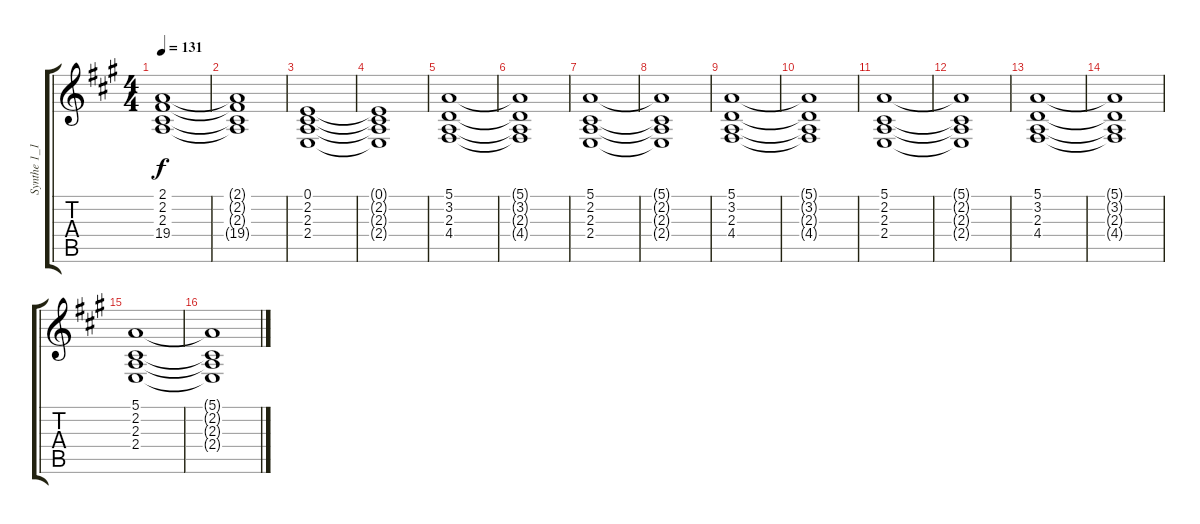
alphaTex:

\track ("Synthe 1_1" "Synthe 1_1") {instrument synthstrings1}
\staff {score tabs}
\tuning (E4 B3 G3 D3 A2 E2) {hide}
\ts (4 4)
\tempo 131
\clef g2
\ks a
(2.1 2.2 2.3 19.4).1{dy f} |
(2.1{t} 2.2{t} 2.3{t} 19.4{t}).1 |
(0.1 2.2 2.3 2.4).1 |
(0.1{t} 2.2{t} 2.3{t} 2.4{t}).1 |
(5.1 3.2 2.3 4.4).1 |
(5.1{t} 3.2{t} 2.3{t} 4.4{t}).1 |
(5.1 2.2 2.3 2.4).1 |
(5.1{t} 2.2{t} 2.3{t} 2.4{t}).1 |
(5.1 3.2 2.3 4.4).1 |
(5.1{t} 3.2{t} 2.3{t} 4.4{t}).1 |
(5.1 2.2 2.3 2.4).1 |
(5.1{t} 2.2{t} 2.3{t} 2.4{t}).1 |
(5.1 3.2 2.3 4.4).1 |
(5.1{t} 3.2{t} 2.3{t} 4.4{t}).1 |
(5.1 2.2 2.3 2.4).1 |
(5.1{t} 2.2{t} 2.3{t} 2.4{t}).1
